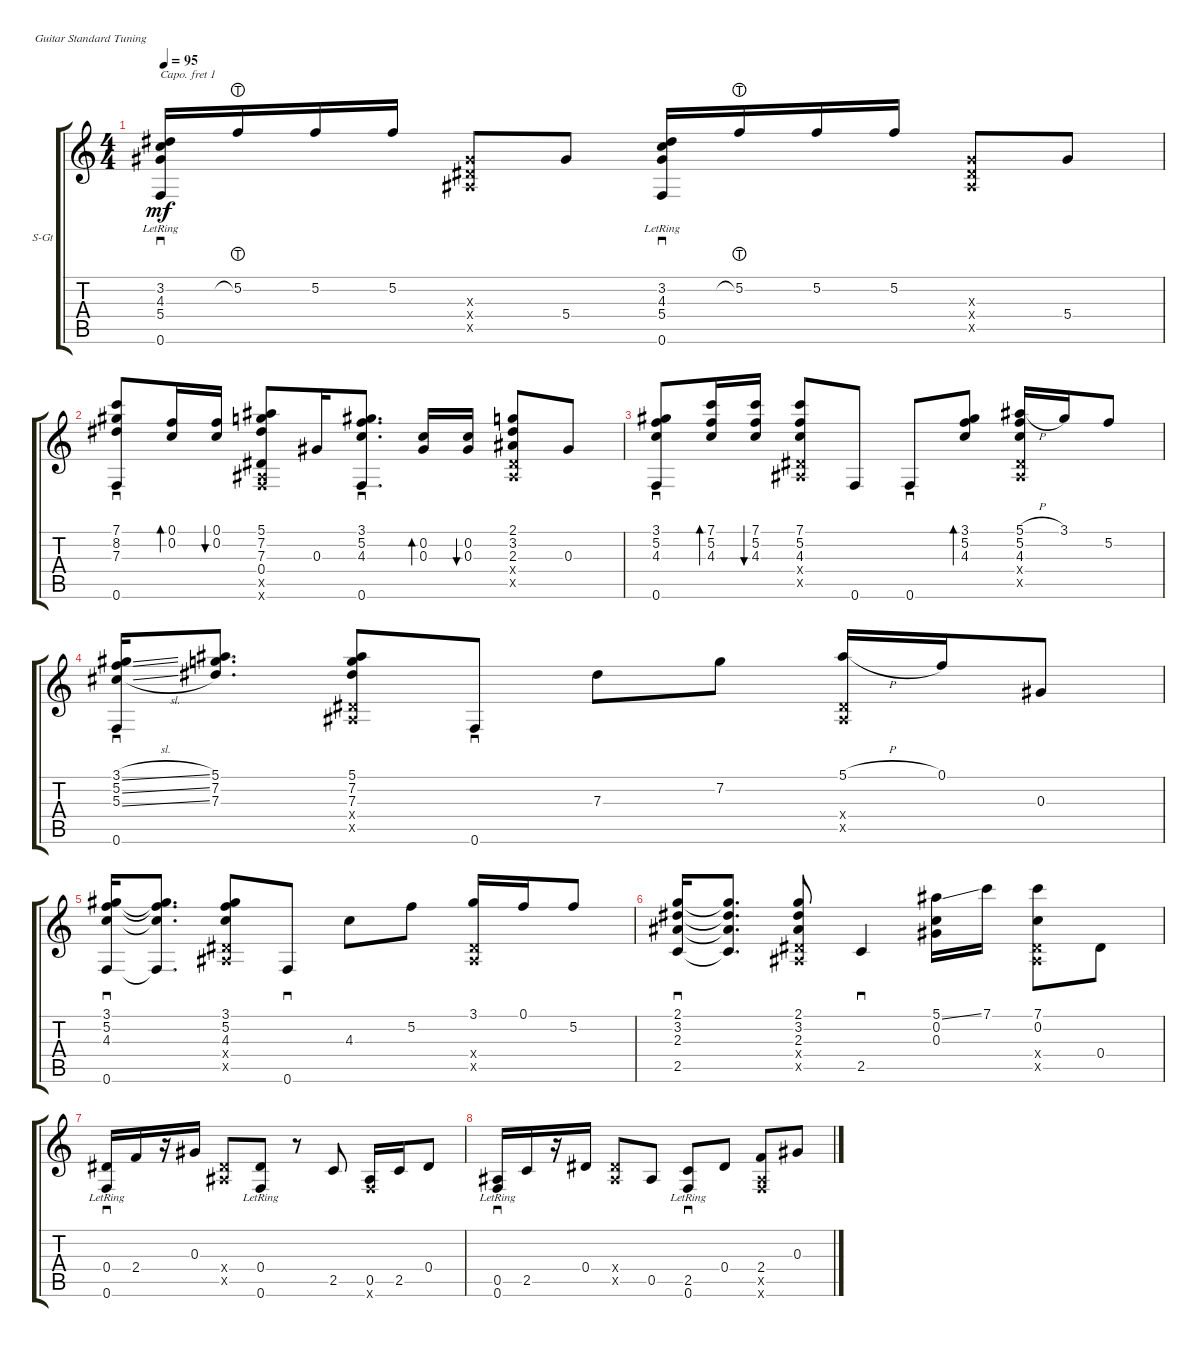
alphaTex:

\defaultSystemsLayout 4
\bracketExtendMode groupsimilarinstruments
\firstSystemTrackNameOrientation horizontal
\otherSystemsTrackNameOrientation horizontal
\track ("Steel Guitar" "S-Gt") {instrument acousticguitarsteel}
\staff {score tabs}
\capo 1
\tuning (E4 B3 G3 D3 A2 E2)
\ts (4 4)
\tempo 95
\clef g2
\ks c
(0.6{lr} 3.2 4.3 5.4).16{sd dy mf} 5.2{lht}.16 5.2.16 5.2.16 (0.3{x} 0.4{x} 0.5{x}).8 5.4.8 (0.6{lr} 3.2 4.3 5.4).16{sd} 5.2{lht}.16 5.2.16 5.2.16 (0.3{x} 0.4{x} 0.5{x}).8 5.4.8 |
(7.1 8.2 7.3 0.6).8{sd} (0.1 0.2).16{bd 30} (0.1 0.2).16{bu 30} (0.4 7.3 7.2 5.1 0.5{x} 0.6{x}).8 0.3.16 (3.1 5.2 4.3 0.6).8{d sd} (0.2 0.3).16{bd 30} (0.3 0.2).16{bu 30} (3.2 2.1 2.3 0.4{x} 0.5{x}).8 0.3.8 |
(3.1 5.2 4.3 0.6).8{sd} (7.1 5.2 4.3).16{bd 30} (4.3 5.2 7.1).16{bu 30} (4.3 5.2 7.1 0.4{x} 0.5{x}).8 0.6.8 0.6.8{sd} (3.1 5.2 4.3).8{bd 30} (5.1{h} 5.2 4.3 0.4{x} 0.5{x}).16 3.1.16 5.2.8 |
(3.1{sl} 5.2{sl} 5.3{sl} 0.6).16{sd} (5.1 7.2 7.3).8{d} (5.1 7.2 7.3 0.4{x} 0.5{x}).8 0.6.8{sd} 7.3.8 7.2.8 (5.1{h} 0.5{x} 0.4{x}).16 0.1.16 0.3.8 |
(0.6 3.1 4.3 5.2).16{sd} (0.6{t} 3.1{t} 4.3{t} 5.2{t}).8{d} (3.1 5.2 4.3 0.4{x} 0.5{x}).8 0.6.8{sd} 4.3.8 5.2.8 (3.1 0.5{x} 0.4{x}).16 0.1.16 5.2.8 |
(2.1 3.2 2.3 2.5).16{sd} (2.1{t} 3.2{t} 2.3{t} 2.5{t}).8{d} (2.1 3.2 2.3 0.4{x} 0.5{x}).8 2.5.4{sd} (5.1{ss} 0.2 0.3).16 7.1.16 (7.1 0.4{x} 0.5{x} 0.2).8 0.4.8 |
(0.6{lr} 0.4).16{sd} 2.4.16 r.16 0.3.16 (0.5{x} 0.4{x}).8 (0.6{lr} 0.4).8 r.8 2.5.8 (0.5 0.6{x}).16 2.5.16 0.4.8 |
(0.6{lr} 0.5).16{sd} 2.5.16 r.16 0.4.16 (0.4{x} 0.5{x}).8 0.5.8 (0.6{lr} 2.5).8{sd} 0.4.8 (2.4 0.5{x} 0.6{x}).8 0.3.8
